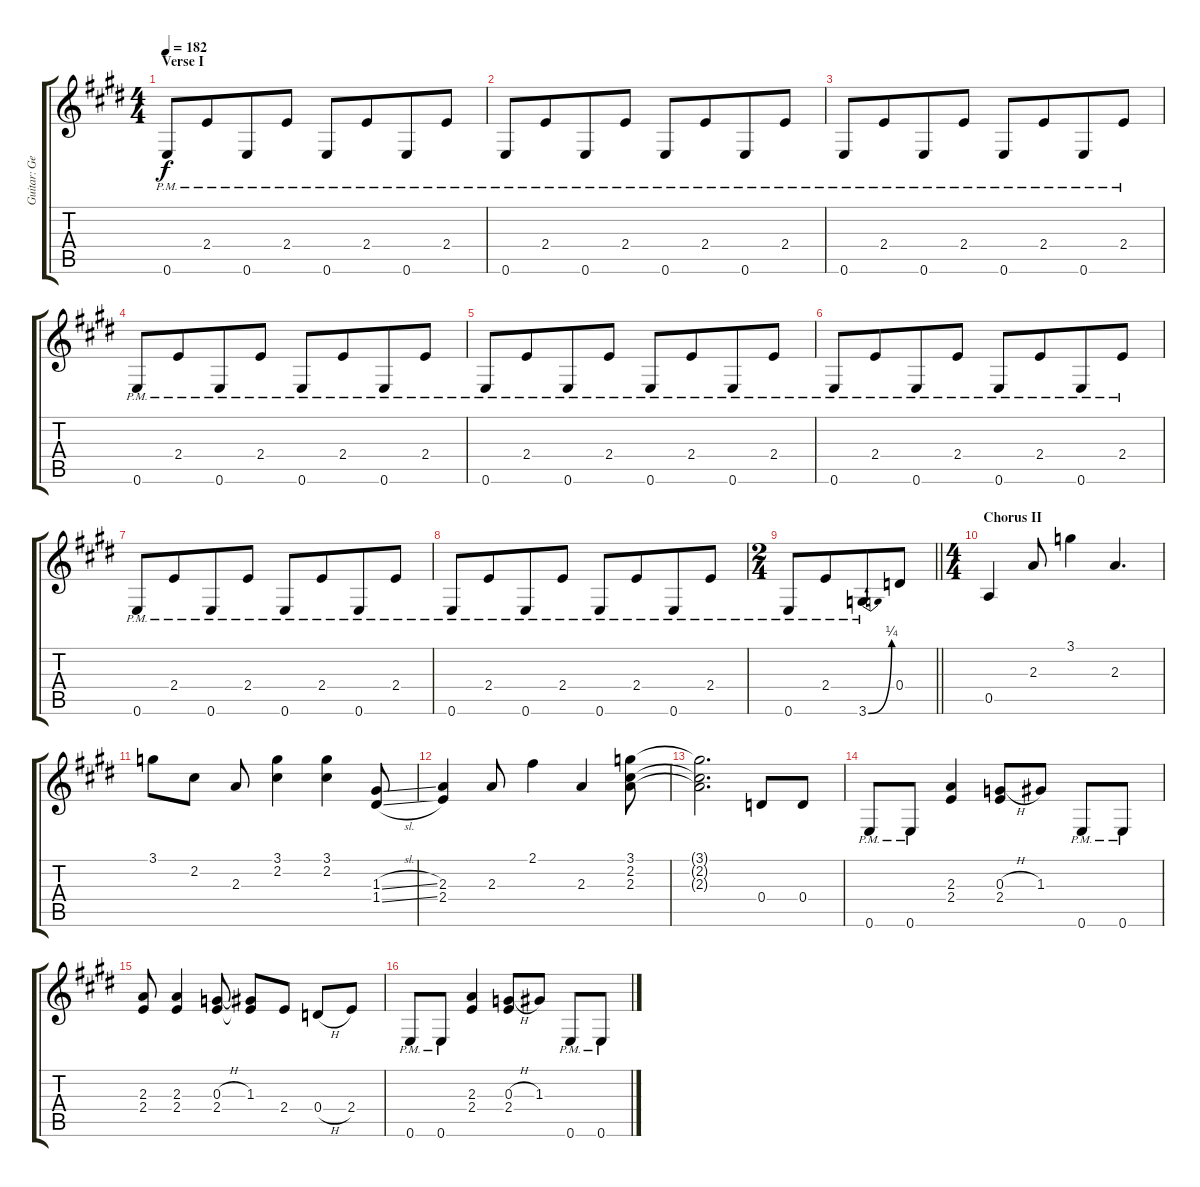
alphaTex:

\track ("Guitar: George" "Guitar: Ge") {instrument distortionguitar}
\staff {score tabs}
\tuning (E4 B3 G3 D3 A2 E2) {hide}
\ts (4 4)
\section ("" "Verse I")
\tempo 182
\clef g2
\ks e
0.6{pm}.8{dy f} 2.4{pm}.8{beam merge} 0.6{pm}.8 2.4{pm}.8 0.6{pm}.8 2.4{pm}.8{beam merge} 0.6{pm}.8 2.4{pm}.8 |
0.6{pm}.8 2.4{pm}.8{beam merge} 0.6{pm}.8 2.4{pm}.8 0.6{pm}.8 2.4{pm}.8{beam merge} 0.6{pm}.8 2.4{pm}.8 |
0.6{pm}.8 2.4{pm}.8{beam merge} 0.6{pm}.8 2.4{pm}.8 0.6{pm}.8 2.4{pm}.8{beam merge} 0.6{pm}.8 2.4{pm}.8 |
0.6{pm}.8 2.4{pm}.8{beam merge} 0.6{pm}.8 2.4{pm}.8 0.6{pm}.8 2.4{pm}.8{beam merge} 0.6{pm}.8 2.4{pm}.8 |
0.6{pm}.8 2.4{pm}.8{beam merge} 0.6{pm}.8 2.4{pm}.8 0.6{pm}.8 2.4{pm}.8{beam merge} 0.6{pm}.8 2.4{pm}.8 |
0.6{pm}.8 2.4{pm}.8{beam merge} 0.6{pm}.8 2.4{pm}.8 0.6{pm}.8 2.4{pm}.8{beam merge} 0.6{pm}.8 2.4{pm}.8 |
0.6{pm}.8 2.4{pm}.8{beam merge} 0.6{pm}.8 2.4{pm}.8 0.6{pm}.8 2.4{pm}.8{beam merge} 0.6{pm}.8 2.4{pm}.8 |
0.6{pm}.8 2.4{pm}.8{beam merge} 0.6{pm}.8 2.4{pm}.8 0.6{pm}.8 2.4{pm}.8{beam merge} 0.6{pm}.8 2.4{pm}.8 |
\ts (2 4)
\barLineRight lightlight
0.6{pm}.8 2.4{pm}.8{beam merge} 3.6{be (bend 0 0 60 1) pm}.8 0.4.8 |
\ts (4 4)
\section ("" "Chorus II")
0.5.4 2.3.8 3.1.4 2.3.4{d} |
3.1.8 2.2.8 2.3.8 (3.1 2.2).4 (3.1 2.2).4 (1.3{sl} 1.4{sl}).8 |
(2.3 2.4).4 2.3.8 2.1.4 2.3.4 (3.1 2.2 2.3).8 |
(3.1{t} 2.2{t} 2.3{t}).2{d} 0.4.8 0.4.8 |
0.6{pm}.8 0.6{pm}.8 (2.3 2.4).4 (0.3{h} 2.4).8 1.3.8 0.6{pm}.8 0.6{pm}.8 |
(2.3 2.4).8 (2.3 2.4).4 (0.3{h} 2.4).8 (1.3 2.4{t}).8 2.4.8 0.4{h}.8 2.4.8 |
0.6{pm}.8 0.6{pm}.8 (2.3 2.4).4 (0.3{h} 2.4).8 1.3.8 0.6{pm}.8 0.6{pm}.8
